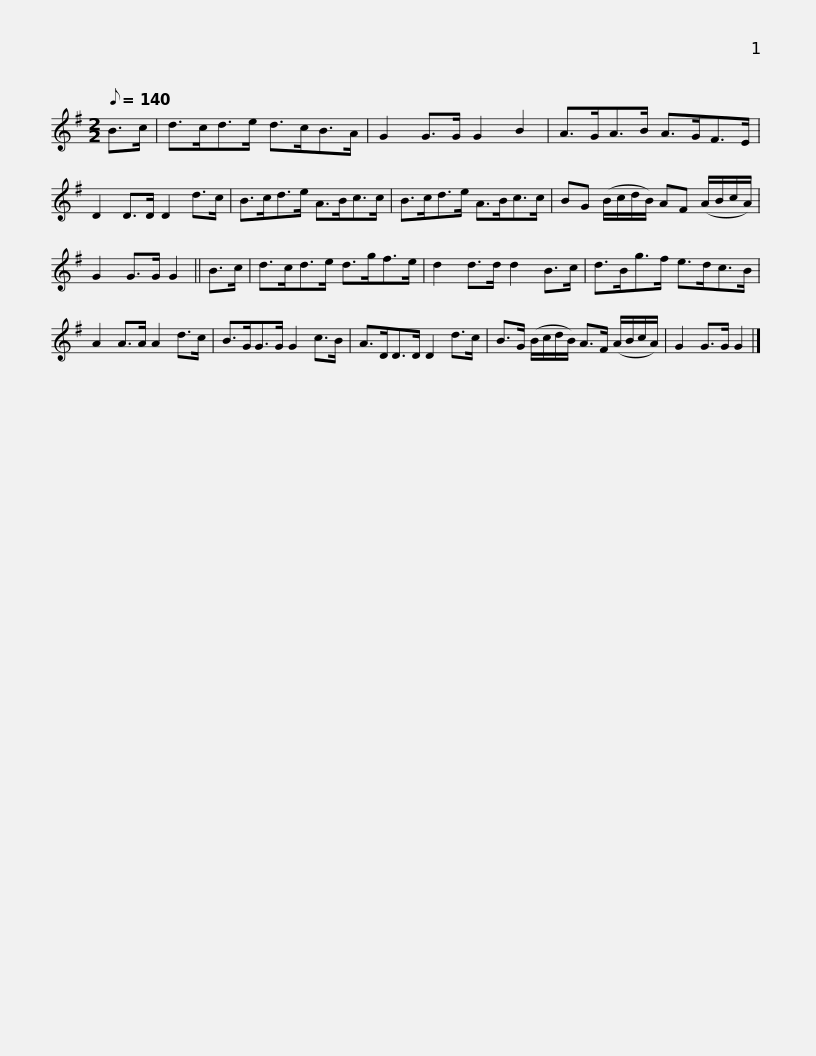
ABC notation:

X:1
L:1/8
Q:1/8=140
M:2/2
I:linebreak $
K:G
V:1 treble
V:1
 B>c | d>cd>e d>cB>A | G2 G>G G2 B2 | A>GA>B A>GF>E | D2 D>D D2 d>c |$ %5
 B>cd>e A>Bc>c | B>cd>e A>Bc>c | BG (B/c/d/B/) AF (A/B/c/A/) | G2 G>G G2 ||$ B>c | %10
 d>cd>e d>gf>e | d2 d>d d2 B>c | d>Bg>f e>dc>B | A2 A>A A2 d>c |$ B>GG>G G2 c>B | %15
 A>DD>D D2 d>c | B>G (B/c/d/B/) A>F (A/B/c/A/) | G2 G>G G2 |] %18
